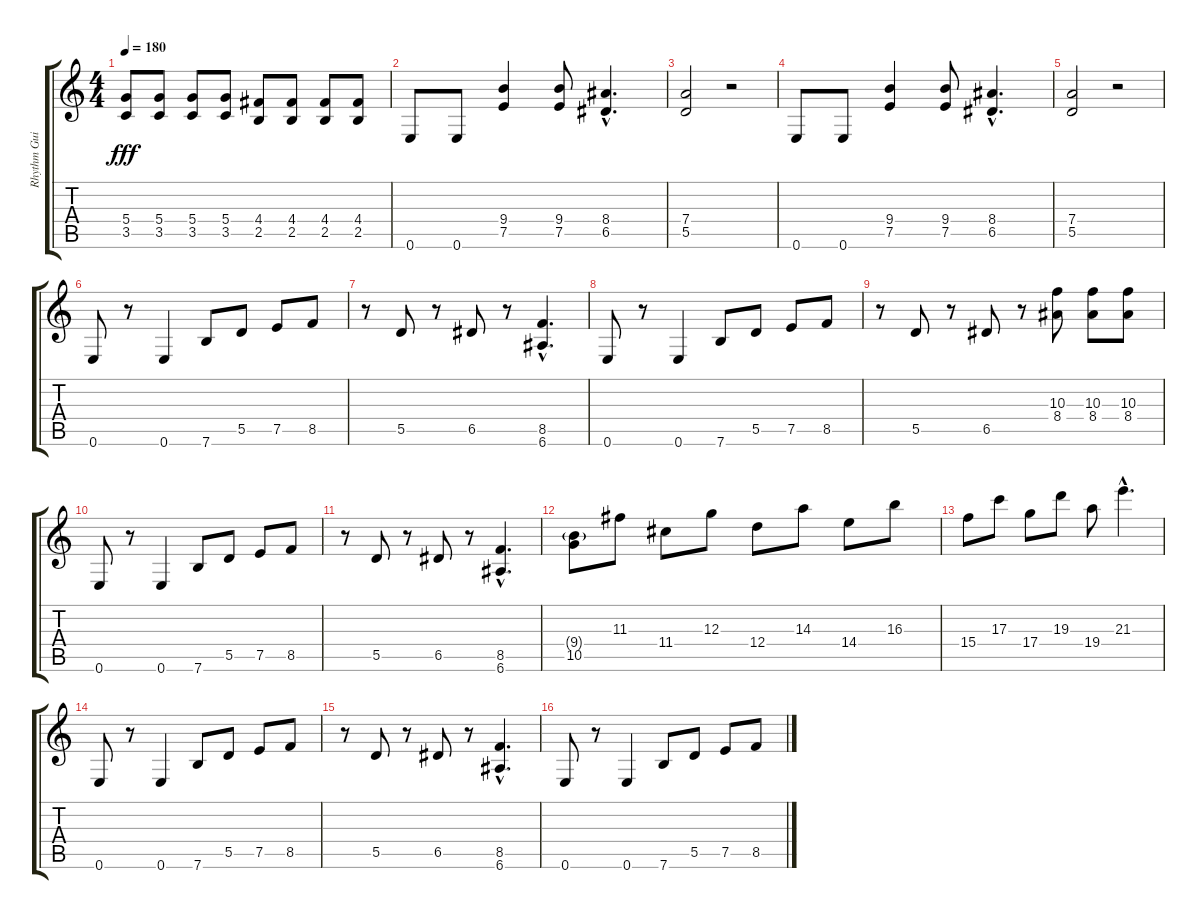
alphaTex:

\track ("Rhythm Guitar" "Rhythm Gui") {instrument overdrivenguitar}
\staff {score tabs}
\tuning (E4 B3 G3 D3 A2 E2) {hide}
\ts (4 4)
\tempo 180
\clef g2
\ks c
(5.4 3.5).8{dy fff} (5.4 3.5).8 (5.4 3.5).8 (5.4 3.5).8 (4.4 2.5).8 (4.4 2.5).8 (4.4 2.5).8 (4.4 2.5).8 |
0.6.8 0.6.8 (9.4 7.5).4 (9.4 7.5).8 (8.4{hac} 6.5{hac}).4{d} |
(7.4 5.5).2 r.2 |
0.6.8 0.6.8 (9.4 7.5).4 (9.4 7.5).8 (8.4{hac} 6.5{hac}).4{d} |
(7.4 5.5).2 r.2 |
0.6.8 r.8 0.6.4 7.6.8 5.5.8 7.5.8 8.5.8 |
r.8 5.5.8 r.8 6.5.8 r.8 (8.5{hac} 6.6{hac}).4{d} |
0.6.8 r.8 0.6.4 7.6.8 5.5.8 7.5.8 8.5.8 |
r.8 5.5.8 r.8 6.5.8 r.8 (10.3 8.4).8 (10.3 8.4).8 (10.3 8.4).8 |
0.6.8 r.8 0.6.4 7.6.8 5.5.8 7.5.8 8.5.8 |
r.8 5.5.8 r.8 6.5.8 r.8 (8.5{hac} 6.6{hac}).4{d} |
(9.4{g} 10.5).8 11.3.8 11.4.8 12.3.8 12.4.8 14.3.8 14.4.8 16.3.8 |
15.4.8 17.3.8 17.4.8 19.3.8 19.4.8 21.3{hac}.4{d} |
0.6.8 r.8 0.6.4 7.6.8 5.5.8 7.5.8 8.5.8 |
r.8 5.5.8 r.8 6.5.8 r.8 (8.5{hac} 6.6{hac}).4{d} |
0.6.8 r.8 0.6.4 7.6.8 5.5.8 7.5.8 8.5.8
